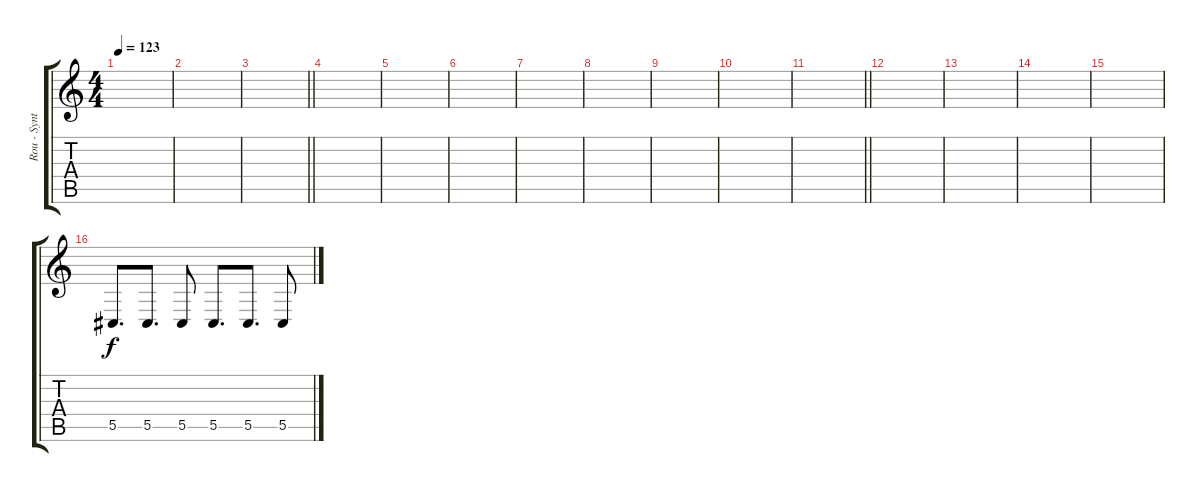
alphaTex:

\track ("Rou - Synth 1" "Rou - Synt") {instrument lead2sawtooth}
\staff {score tabs}
\tuning (Eb4 Bb3 Gb3 Db3 Ab2 Db2) {hide}
\ts (4 4)
\tempo 123
\clef g2
\ks c
|
|
\barLineRight lightlight
|
|
|
|
|
|
|
|
\barLineRight lightlight
|
|
|
|
|
5.5.8{d} 5.5.8{d} 5.5.8 5.5.8{d} 5.5.8{d} 5.5.8
